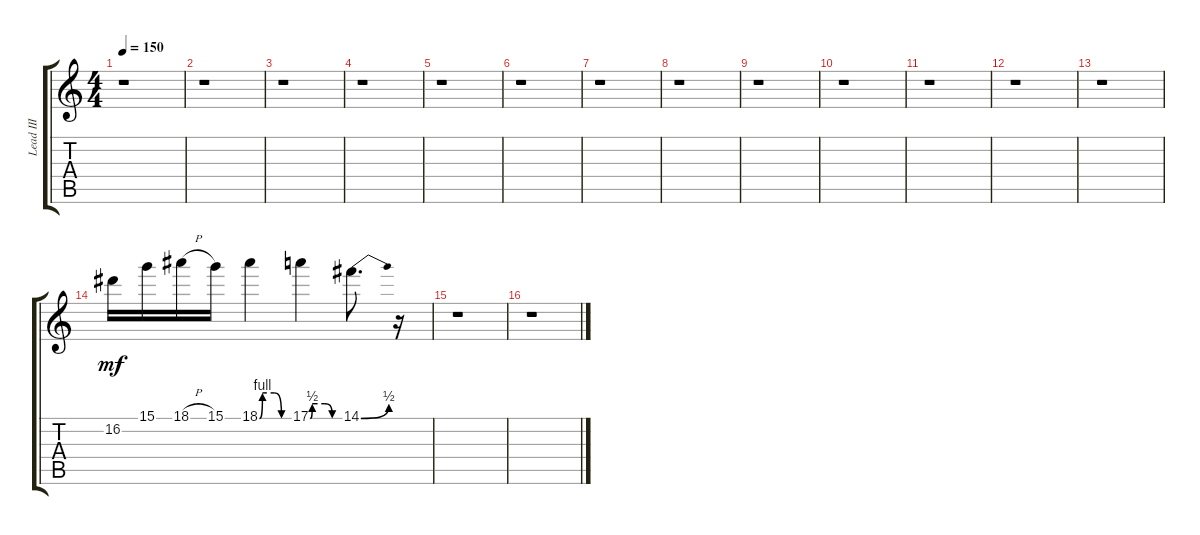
\track ("Lead III" "Lead III") {instrument overdrivenguitar}
\staff {score tabs}
\tuning (E4 B3 G3 D3 A2 E2) {hide}
\ts (4 4)
\tempo 150
\clef g2
\ks c
r.1{dy mf} |
r.1 |
r.1 |
r.1 |
r.1 |
r.1 |
r.1 |
r.1 |
r.1 |
r.1 |
r.1 |
r.1 |
r.1 |
16.2.16 15.1.16 18.1{h}.16 15.1.16 18.1{be (custom 0 0 6 4 15 4 30 4 45 0 60 0)}.4 17.1{be (custom 0 0 4 2 15 2 30 2 45 0 60 0)}.4 14.1{be (bend 0 0 60 2)}.8{d} r.16 |
r.1 |
r.1
